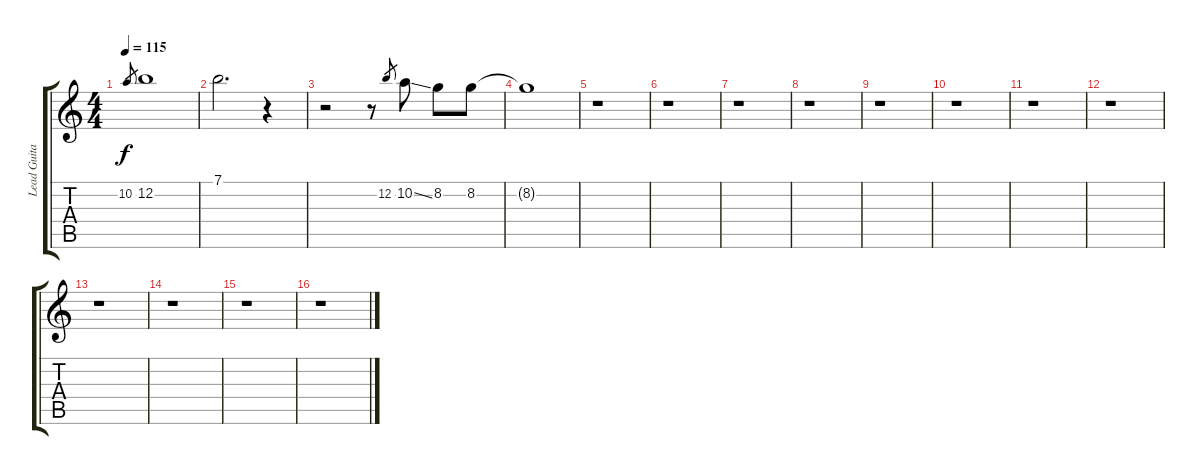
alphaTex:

\track ("Lead Guitar" "Lead Guita") {instrument overdrivenguitar}
\staff {score tabs}
\tuning (E4 B3 G3 D3 A2 E2) {hide}
\ts (4 4)
\tempo 115
\clef g2
\ks c
10.2.8{gr dy f instrument overdrivenguitar} 12.2.1 |
7.1.2{d} r.4 |
r.2 r.8 12.2.8{gr} 10.2{ss}.8 8.2.8 8.2.8 |
8.2{t}.1 |
r.1 |
r.1 |
r.1 |
r.1 |
r.1 |
r.1 |
r.1 |
r.1 |
r.1 |
r.1 |
r.1 |
r.1
